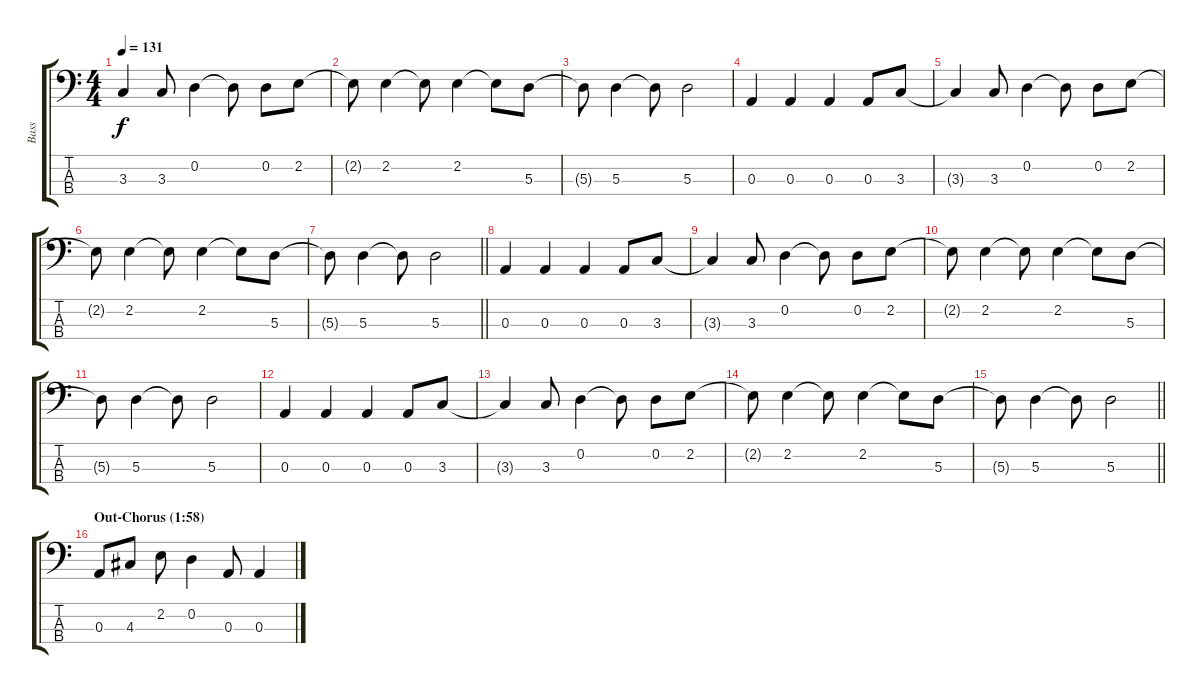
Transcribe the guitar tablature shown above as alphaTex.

\track ("Bass" "Bass") {instrument electricbassfinger}
\staff {score tabs}
\tuning (G2 D2 A1 E1) {hide}
\ts (4 4)
\tempo 131
\clef f4
\ks c
3.3{t}.4{dy f} 3.3.8 0.2.4 0.2{t}.8 0.2.8 2.2.8 |
2.2{t}.8 2.2.4 2.2{t}.8 2.2.4 2.2{t}.8 5.3.8 |
5.3{t}.8 5.3.4 5.3{t}.8 5.3.2 |
0.3.4 0.3.4 0.3.4 0.3.8 3.3.8 |
3.3{t}.4 3.3.8 0.2.4 0.2{t}.8 0.2.8 2.2.8 |
2.2{t}.8 2.2.4 2.2{t}.8 2.2.4 2.2{t}.8 5.3.8 |
\barLineRight lightlight
5.3{t}.8 5.3.4 5.3{t}.8 5.3.2 |
0.3.4 0.3.4 0.3.4 0.3.8 3.3.8 |
3.3{t}.4 3.3.8 0.2.4 0.2{t}.8 0.2.8 2.2.8 |
2.2{t}.8 2.2.4 2.2{t}.8 2.2.4 2.2{t}.8 5.3.8 |
5.3{t}.8 5.3.4 5.3{t}.8 5.3.2 |
0.3.4 0.3.4 0.3.4 0.3.8 3.3.8 |
3.3{t}.4 3.3.8 0.2.4 0.2{t}.8 0.2.8 2.2.8 |
2.2{t}.8 2.2.4 2.2{t}.8 2.2.4 2.2{t}.8 5.3.8 |
\barLineRight lightlight
5.3{t}.8 5.3.4 5.3{t}.8 5.3.2 |
\section ("" "Out-Chorus (1:58)")
0.3.8 4.3.8 2.2.8 0.2.4 0.3.8 0.3.4
